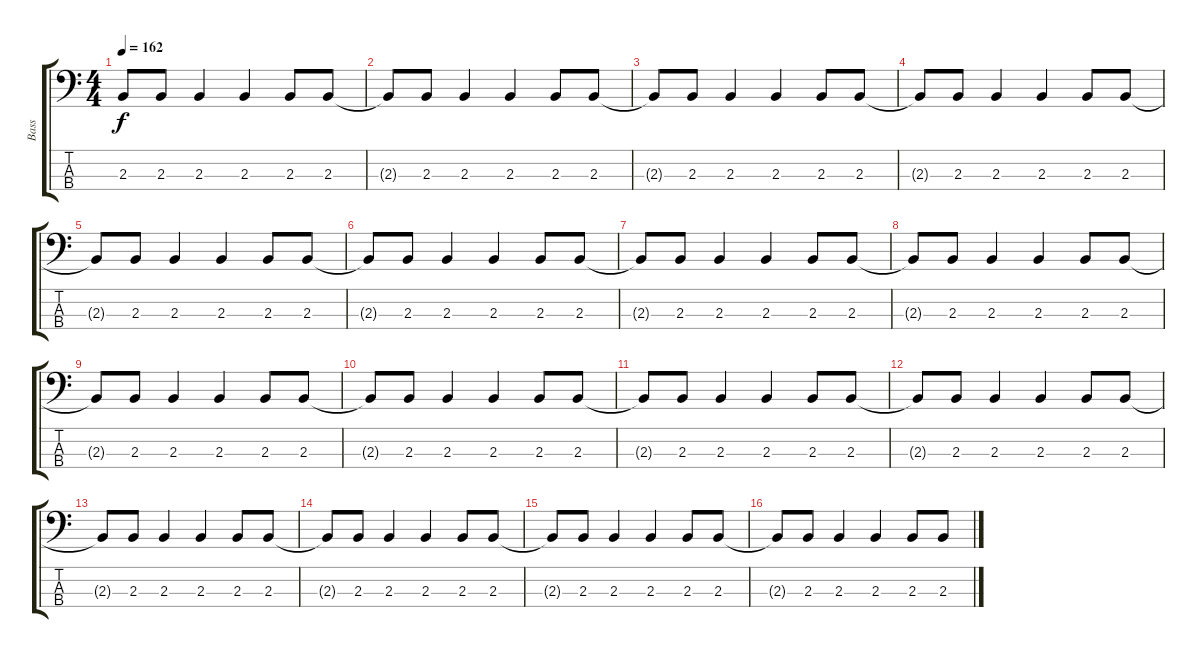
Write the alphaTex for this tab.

\track ("Bass" "Bass") {instrument electricbasspick}
\staff {score tabs}
\tuning (G2 D2 A1 E1) {hide}
\ts (4 4)
\tempo 162
\clef f4
\ks c
2.3{t}.8{dy f} 2.3.8 2.3.4 2.3.4 2.3.8 2.3.8 |
2.3{t}.8 2.3.8 2.3.4 2.3.4 2.3.8 2.3.8 |
2.3{t}.8 2.3.8 2.3.4 2.3.4 2.3.8 2.3.8 |
2.3{t}.8 2.3.8 2.3.4 2.3.4 2.3.8 2.3.8 |
2.3{t}.8 2.3.8 2.3.4 2.3.4 2.3.8 2.3.8 |
2.3{t}.8 2.3.8 2.3.4 2.3.4 2.3.8 2.3.8 |
2.3{t}.8 2.3.8 2.3.4 2.3.4 2.3.8 2.3.8 |
2.3{t}.8 2.3.8 2.3.4 2.3.4 2.3.8 2.3.8 |
2.3{t}.8 2.3.8 2.3.4 2.3.4 2.3.8 2.3.8 |
2.3{t}.8 2.3.8 2.3.4 2.3.4 2.3.8 2.3.8 |
2.3{t}.8 2.3.8 2.3.4 2.3.4 2.3.8 2.3.8 |
2.3{t}.8 2.3.8 2.3.4 2.3.4 2.3.8 2.3.8 |
2.3{t}.8 2.3.8 2.3.4 2.3.4 2.3.8 2.3.8 |
2.3{t}.8 2.3.8 2.3.4 2.3.4 2.3.8 2.3.8 |
2.3{t}.8 2.3.8 2.3.4 2.3.4 2.3.8 2.3.8 |
2.3{t}.8 2.3.8 2.3.4 2.3.4 2.3.8 2.3.8
